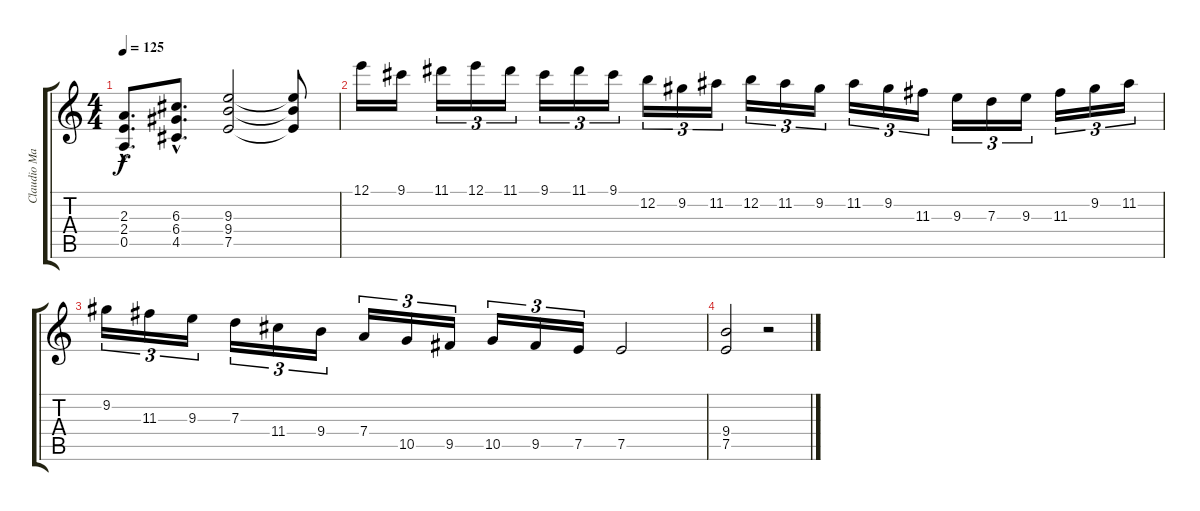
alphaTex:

\track ("Claudio Marciello (Gtr 1)" "Claudio Ma") {instrument distortionguitar}
\staff {score tabs}
\tuning (E4 B3 G3 D3 A2 E2) {hide}
\ts (4 4)
\tempo 125
\clef g2
\ks c
(2.3{hac} 2.4{hac} 0.5{hac}).8{d dy f} (6.3{hac} 6.4{hac} 4.5{hac}).8{d} (9.3 9.4 7.5).2 (9.3{t} 9.4{t} 7.5{t}).8 |
12.1.16 9.1.16 11.1.16{tu (3 2)} 12.1.16{tu (3 2)} 11.1.16{tu (3 2)} 9.1.16{tu (3 2)} 11.1.16{tu (3 2)} 9.1.16{tu (3 2)} 12.2.16{tu (3 2)} 9.2.16{tu (3 2)} 11.2.16{tu (3 2)} 12.2.16{tu (3 2)} 11.2.16{tu (3 2)} 9.2.16{tu (3 2)} 11.2.16{tu (3 2)} 9.2.16{tu (3 2)} 11.3.16{tu (3 2)} 9.3.16{tu (3 2)} 7.3.16{tu (3 2)} 9.3.16{tu (3 2)} 11.3.16{tu (3 2)} 9.2.16{tu (3 2)} 11.2.16{tu (3 2)} |
9.2.16{tu (3 2)} 11.3.16{tu (3 2)} 9.3.16{tu (3 2)} 7.3.16{tu (3 2)} 11.4.16{tu (3 2)} 9.4.16{tu (3 2)} 7.4.16{tu (3 2)} 10.5.16{tu (3 2)} 9.5.16{tu (3 2)} 10.5.16{tu (3 2)} 9.5.16{tu (3 2)} 7.5.16{tu (3 2)} 7.5.2 |
(9.4 7.5).2 r.2
